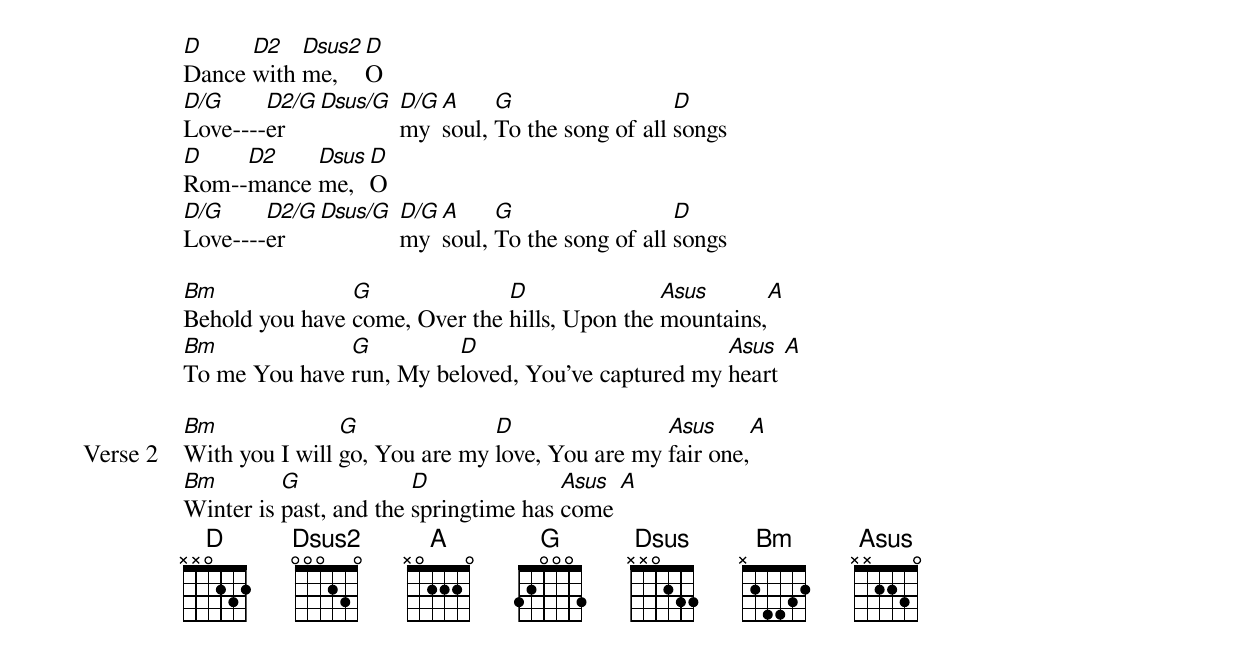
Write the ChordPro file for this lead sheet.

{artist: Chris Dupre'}
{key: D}

{start_of_verse}
[D]Dance [D2]with [Dsus2]me, [D]O
[D/G]Love----[D2/G]er [Dsus/G] [D/G]my [A]soul, [G]To the song of all [D]songs
[D]Rom--[D2]mance [Dsus]me, [D]O
[D/G]Love----[D2/G]er [Dsus/G] [D/G]my [A]soul, [G]To the song of all [D]songs
{end_of_verse}

{start_of_verse}
[Bm]Behold you have [G]come, Over the [D]hills, Upon the [Asus]mountains,[A]
[Bm]To me You have [G]run, My be[D]loved, You’ve captured my [Asus]heart [A]
{end_of_verse}

{start_of_verse: Verse 2}
[Bm]With you I will [G]go, You are my [D]love, You are my [Asus]fair one,[A]
[Bm]Winter is [G]past, and the [D]springtime has [Asus]come [A]
{end_of_verse}
